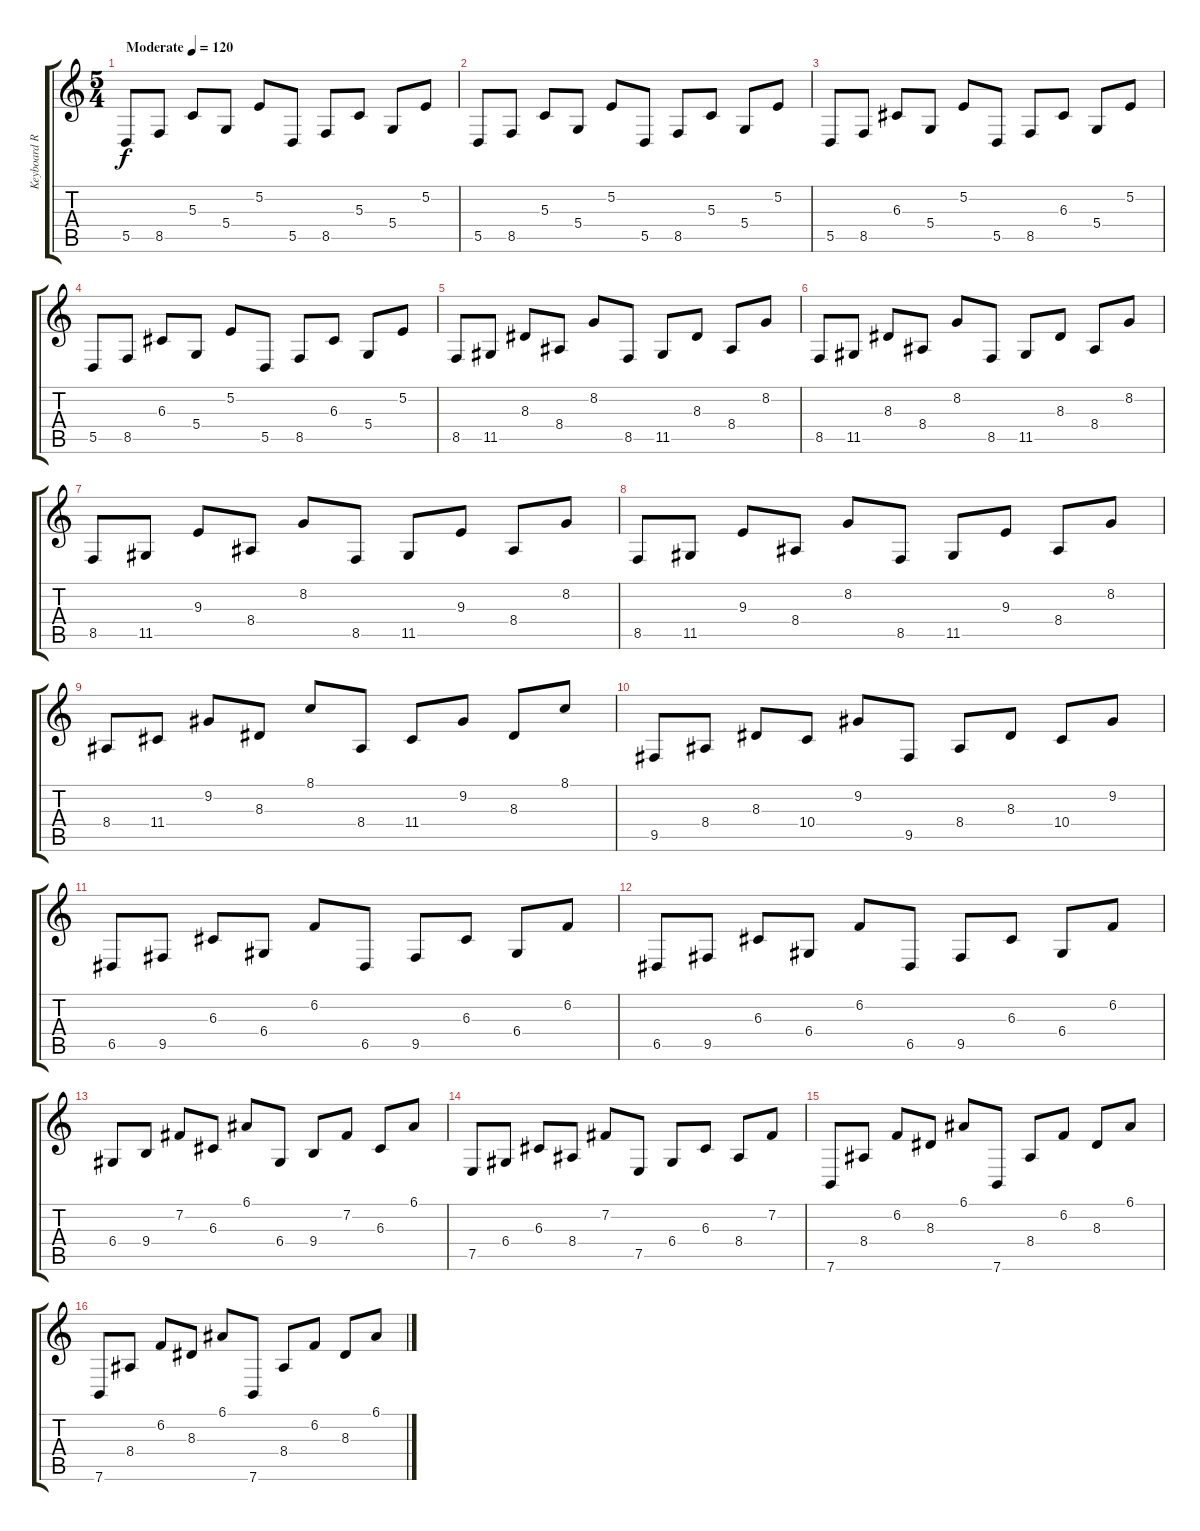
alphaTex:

\track ("Keyboard Rhythm" "Keyboard R") {solo instrument brightacousticpiano}
\staff {score tabs}
\tuning (E4 B3 G3 D3 A2 E2) {hide}
\ts (5 4)
\tempo (120 "Moderate")
\clef g2
\ks c
5.5.8{dy f instrument brightacousticpiano} 8.5.8 5.3.8 5.4.8 5.2.8 5.5.8 8.5.8 5.3.8 5.4.8 5.2.8 |
5.5.8 8.5.8 5.3.8 5.4.8 5.2.8 5.5.8 8.5.8 5.3.8 5.4.8 5.2.8 |
5.5.8 8.5.8 6.3.8 5.4.8 5.2.8 5.5.8 8.5.8 6.3.8 5.4.8 5.2.8 |
5.5.8 8.5.8 6.3.8 5.4.8 5.2.8 5.5.8 8.5.8 6.3.8 5.4.8 5.2.8 |
8.5.8 11.5.8 8.3.8 8.4.8 8.2.8 8.5.8 11.5.8 8.3.8 8.4.8 8.2.8 |
8.5.8 11.5.8 8.3.8 8.4.8 8.2.8 8.5.8 11.5.8 8.3.8 8.4.8 8.2.8 |
8.5.8 11.5.8 9.3.8 8.4.8 8.2.8 8.5.8 11.5.8 9.3.8 8.4.8 8.2.8 |
8.5.8 11.5.8 9.3.8 8.4.8 8.2.8 8.5.8 11.5.8 9.3.8 8.4.8 8.2.8 |
8.4.8 11.4.8 9.2.8 8.3.8 8.1.8 8.4.8 11.4.8 9.2.8 8.3.8 8.1.8 |
9.5.8 8.4.8 8.3.8 10.4.8 9.2.8 9.5.8 8.4.8 8.3.8 10.4.8 9.2.8 |
6.5.8 9.5.8 6.3.8 6.4.8 6.2.8 6.5.8 9.5.8 6.3.8 6.4.8 6.2.8 |
6.5.8 9.5.8 6.3.8 6.4.8 6.2.8 6.5.8 9.5.8 6.3.8 6.4.8 6.2.8 |
6.4.8 9.4.8 7.2.8 6.3.8 6.1.8 6.4.8 9.4.8 7.2.8 6.3.8 6.1.8 |
7.5.8 6.4.8 6.3.8 8.4.8 7.2.8 7.5.8 6.4.8 6.3.8 8.4.8 7.2.8 |
7.6.8 8.4.8 6.2.8 8.3.8 6.1.8 7.6.8 8.4.8 6.2.8 8.3.8 6.1.8 |
7.6.8 8.4.8 6.2.8 8.3.8 6.1.8 7.6.8 8.4.8 6.2.8 8.3.8 6.1.8
